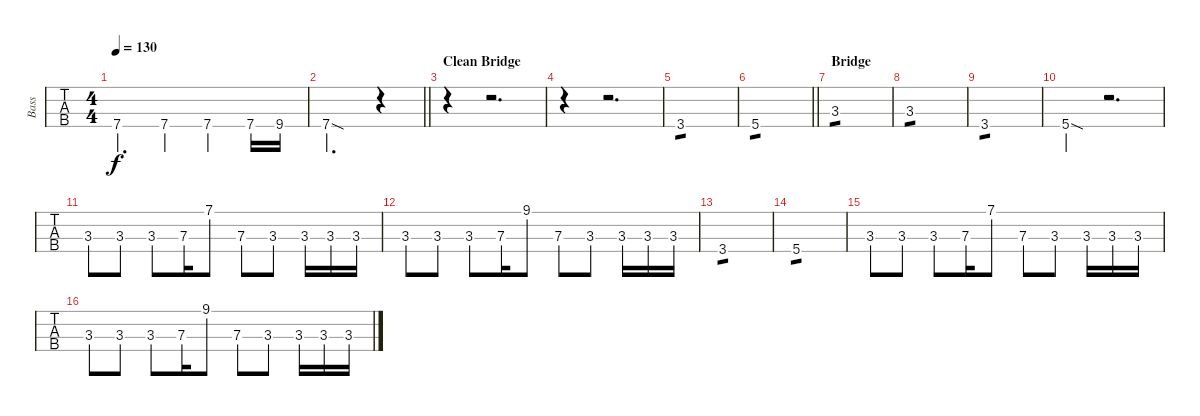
\track ("Bass" "Bass") {instrument electricbasspick}
\staff {tabs}
\tuning (G2 D2 A1 D1) {hide}
\ts (4 4)
\tempo 130
\clef f4
\ks c
7.4.4{d dy f} 7.4.4 7.4.4 7.4.16 9.4.16 |
\barLineRight lightlight
7.4{sod}.2{d} r.4 |
\section ("" "Clean Bridge")
r.4 r.2{d} |
r.4 r.2{d} |
3.4.1{tp 1} |
\barLineRight lightlight
5.4.1{tp 1} |
\section ("" "Bridge")
3.3.1{tp 1} |
3.3.1{tp 1} |
3.4.1{tp 1} |
5.4{sod}.4 r.2{d} |
3.3.8 3.3.8 3.3.8 7.3.16 7.1.8 7.3.8 3.3.8 3.3.16 3.3.16 3.3.16 |
3.3.8 3.3.8 3.3.8 7.3.16 9.1.8 7.3.8 3.3.8 3.3.16 3.3.16 3.3.16 |
3.4.1{tp 1} |
5.4.1{tp 1} |
3.3.8 3.3.8 3.3.8 7.3.16 7.1.8 7.3.8 3.3.8 3.3.16 3.3.16 3.3.16 |
3.3.8 3.3.8 3.3.8 7.3.16 9.1.8 7.3.8 3.3.8 3.3.16 3.3.16 3.3.16
